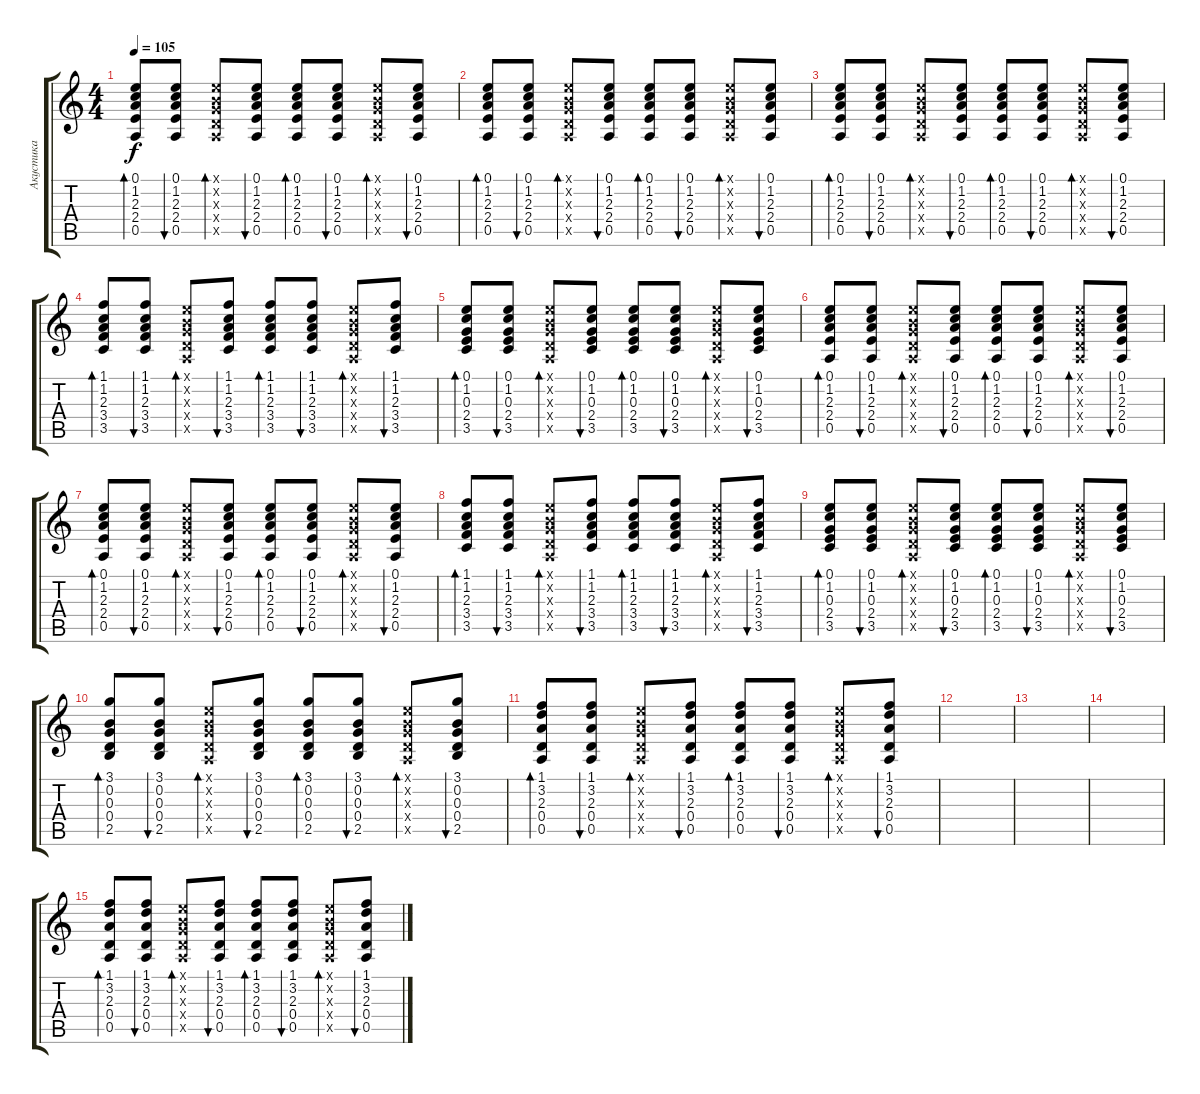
\track ("Акустика" "Акустика") {instrument acousticguitarsteel}
\staff {score tabs}
\tuning (E4 B3 G3 D3 A2 E2) {hide}
\ts (4 4)
\tempo 105
\clef g2
\ks c
(0.1 1.2 2.3 2.4 0.5).8{bd 120 dy f} (0.1 1.2 2.3 2.4 0.5).8{bu 120} (0.1{x} 0.2{x} 0.3{x} 0.4{x} 0.5{x}).8{bd 120} (0.1 1.2 2.3 2.4 0.5).8{bu 120} (0.1 1.2 2.3 2.4 0.5).8{bd 120} (0.1 1.2 2.3 2.4 0.5).8{bu 120} (0.1{x} 0.2{x} 0.3{x} 0.4{x} 0.5{x}).8{bd 120} (0.1 1.2 2.3 2.4 0.5).8{bu 120} |
(0.1 1.2 2.3 2.4 0.5).8{bd 120} (0.1 1.2 2.3 2.4 0.5).8{bu 120} (0.1{x} 0.2{x} 0.3{x} 0.4{x} 0.5{x}).8{bd 120} (0.1 1.2 2.3 2.4 0.5).8{bu 120} (0.1 1.2 2.3 2.4 0.5).8{bd 120} (0.1 1.2 2.3 2.4 0.5).8{bu 120} (0.1{x} 0.2{x} 0.3{x} 0.4{x} 0.5{x}).8{bd 120} (0.1 1.2 2.3 2.4 0.5).8{bu 120} |
(0.1 1.2 2.3 2.4 0.5).8{bd 120} (0.1 1.2 2.3 2.4 0.5).8{bu 120} (0.1{x} 0.2{x} 0.3{x} 0.4{x} 0.5{x}).8{bd 120} (0.1 1.2 2.3 2.4 0.5).8{bu 120} (0.1 1.2 2.3 2.4 0.5).8{bd 120} (0.1 1.2 2.3 2.4 0.5).8{bu 120} (0.1{x} 0.2{x} 0.3{x} 0.4{x} 0.5{x}).8{bd 120} (0.1 1.2 2.3 2.4 0.5).8{bu 120} |
(1.1 1.2 2.3 3.4 3.5).8{bd 120} (1.1 1.2 2.3 3.4 3.5).8{bu 120} (0.1{x} 0.2{x} 0.3{x} 0.4{x} 0.5{x}).8{bd 120} (1.1 1.2 2.3 3.4 3.5).8{bu 120} (1.1 1.2 2.3 3.4 3.5).8{bd 120} (1.1 1.2 2.3 3.4 3.5).8{bu 120} (0.1{x} 0.2{x} 0.3{x} 0.4{x} 0.5{x}).8{bd 120} (1.1 1.2 2.3 3.4 3.5).8{bu 120} |
(0.1 1.2 0.3 2.4 3.5).8{bd 120} (0.1 1.2 0.3 2.4 3.5).8{bu 120} (0.1{x} 0.2{x} 0.3{x} 0.4{x} 0.5{x}).8{bd 120} (0.1 1.2 0.3 2.4 3.5).8{bu 120} (0.1 1.2 0.3 2.4 3.5).8{bd 120} (0.1 1.2 0.3 2.4 3.5).8{bu 120} (0.1{x} 0.2{x} 0.3{x} 0.4{x} 0.5{x}).8{bd 120} (0.1 1.2 0.3 2.4 3.5).8{bu 120} |
(0.1 1.2 2.3 2.4 0.5).8{bd 120} (0.1 1.2 2.3 2.4 0.5).8{bu 120} (0.1{x} 0.2{x} 0.3{x} 0.4{x} 0.5{x}).8{bd 120} (0.1 1.2 2.3 2.4 0.5).8{bu 120} (0.1 1.2 2.3 2.4 0.5).8{bd 120} (0.1 1.2 2.3 2.4 0.5).8{bu 120} (0.1{x} 0.2{x} 0.3{x} 0.4{x} 0.5{x}).8{bd 120} (0.1 1.2 2.3 2.4 0.5).8{bu 120} |
(0.1 1.2 2.3 2.4 0.5).8{bd 120} (0.1 1.2 2.3 2.4 0.5).8{bu 120} (0.1{x} 0.2{x} 0.3{x} 0.4{x} 0.5{x}).8{bd 120} (0.1 1.2 2.3 2.4 0.5).8{bu 120} (0.1 1.2 2.3 2.4 0.5).8{bd 120} (0.1 1.2 2.3 2.4 0.5).8{bu 120} (0.1{x} 0.2{x} 0.3{x} 0.4{x} 0.5{x}).8{bd 120} (0.1 1.2 2.3 2.4 0.5).8{bu 120} |
(1.1 1.2 2.3 3.4 3.5).8{bd 120} (1.1 1.2 2.3 3.4 3.5).8{bu 120} (0.1{x} 0.2{x} 0.3{x} 0.4{x} 0.5{x}).8{bd 120} (1.1 1.2 2.3 3.4 3.5).8{bu 120} (1.1 1.2 2.3 3.4 3.5).8{bd 120} (1.1 1.2 2.3 3.4 3.5).8{bu 120} (0.1{x} 0.2{x} 0.3{x} 0.4{x} 0.5{x}).8{bd 120} (1.1 1.2 2.3 3.4 3.5).8{bu 120} |
(0.1 1.2 0.3 2.4 3.5).8{bd 120} (0.1 1.2 0.3 2.4 3.5).8{bu 120} (0.1{x} 0.2{x} 0.3{x} 0.4{x} 0.5{x}).8{bd 120} (0.1 1.2 0.3 2.4 3.5).8{bu 120} (0.1 1.2 0.3 2.4 3.5).8{bd 120} (0.1 1.2 0.3 2.4 3.5).8{bu 120} (0.1{x} 0.2{x} 0.3{x} 0.4{x} 0.5{x}).8{bd 120} (0.1 1.2 0.3 2.4 3.5).8{bu 120} |
(3.1 0.2 0.3 0.4 2.5).8{bd 120} (3.1 0.2 0.3 0.4 2.5).8{bu 120} (0.1{x} 0.2{x} 0.3{x} 0.4{x} 0.5{x}).8{bd 120} (3.1 0.2 0.3 0.4 2.5).8{bu 120} (3.1 0.2 0.3 0.4 2.5).8{bd 120} (3.1 0.2 0.3 0.4 2.5).8{bu 120} (0.1{x} 0.2{x} 0.3{x} 0.4{x} 0.5{x}).8{bd 120} (3.1 0.2 0.3 0.4 2.5).8{bu 120} |
(1.1 3.2 2.3 0.4 0.5).8{bd 120} (1.1 3.2 2.3 0.4 0.5).8{bu 120} (0.1{x} 0.2{x} 0.3{x} 0.4{x} 0.5{x}).8{bd 120} (1.1 3.2 2.3 0.4 0.5).8{bu 120} (1.1 3.2 2.3 0.4 0.5).8{bd 120} (1.1 3.2 2.3 0.4 0.5).8{bu 120} (0.1{x} 0.2{x} 0.3{x} 0.4{x} 0.5{x}).8{bd 120} (1.1 3.2 2.3 0.4 0.5).8{bu 120} |
|
|
|
(1.1 3.2 2.3 0.4 0.5).8{bd 120} (1.1 3.2 2.3 0.4 0.5).8{bu 120} (0.1{x} 0.2{x} 0.3{x} 0.4{x} 0.5{x}).8{bd 120} (1.1 3.2 2.3 0.4 0.5).8{bu 120} (1.1 3.2 2.3 0.4 0.5).8{bd 120} (1.1 3.2 2.3 0.4 0.5).8{bu 120} (0.1{x} 0.2{x} 0.3{x} 0.4{x} 0.5{x}).8{bd 120} (1.1 3.2 2.3 0.4 0.5).8{bu 120}
